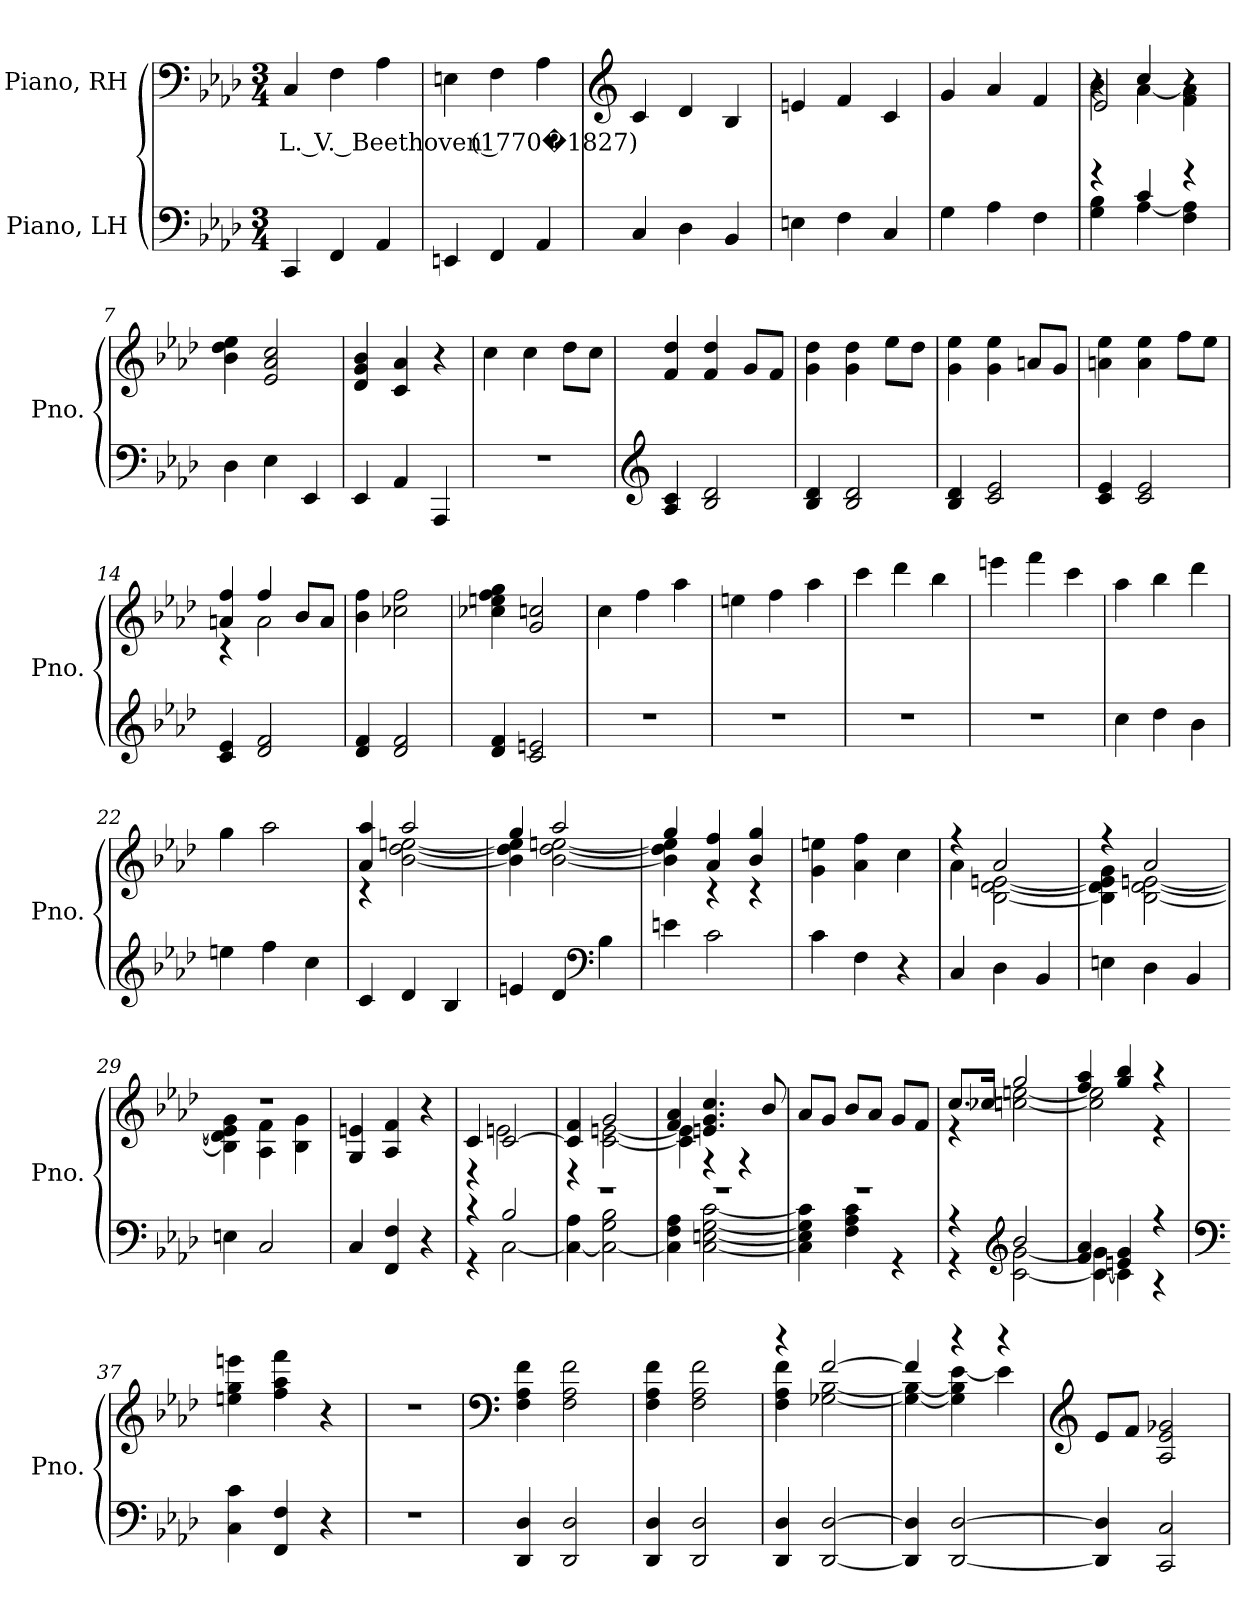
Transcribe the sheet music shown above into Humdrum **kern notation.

**kern	**kern	**text
*part2	*part1	*part1
*staff2	*staff1	*staff1
*I"Piano, LH	*I"Piano, RH	*
*I'Pno.	*I'Pno.	*
*clefF4	*clefF4	*
*k[b-e-a-d-]	*k[b-e-a-d-]	*
*M3/4	*M3/4	*
*MM178	*MM178	*
=1	=1	=1
!	!	!LO:LY:b
4CC/	4C/	L. V. Beethoven (1770�1827)
4FF/	4F\	.
4AA-/	4A-\	.
=2	=2	=2
4EEn/	4En\	.
4FF/	4F\	.
4AA-/	4A-\	.
=3	=3	=3
*	*clefG2	*
4C/	4c/	.
4D-\	4d-/	.
4BB-/	4B-/	.
=4	=4	=4
4En\	4en/	.
4F\	4f/	.
4C/	4c/	.
=5	=5	=5
4G\	4g/	.
4A-\	4a-/	.
4F\	4f/	.
!!LO:LB:g=z
=6	=6	=6
*^	*^	*
*	*	*	*^	*
4r	4G\ 4B-\	4r	4b-\	2e-/	.
4c/	[4A-\	4cc/	[4a-\	.	.
4r	4F\ 4A-\]	4r	4f\ 4a-\]	4r	.
*v	*v	*	*	*	*
*	*v	*v	*v	*
=7	=7	=7
4D-\	4b-\ 4dd-\ 4ee-\	.
4E-\	2e-/ 2a-/ 2cc/	.
4EE-/	.	.
=8	=8	=8
4EE-/	4d-/ 4g/ 4b-/	.
4AA-/	4c/ 4a-/	.
4AAA-/	4r	.
=9	=9	=9
2.r	4cc\	.
.	4cc\	.
.	8dd-\L	.
.	8cc\J	.
=10	=10	=10
*clefG2	*	*
4A-/ 4c/	4f/ 4dd-/	.
2B-/ 2d-/	4f/ 4dd-/	.
.	8g/L	.
.	8f/J	.
=11	=11	=11
4B-/ 4d-/	4g\ 4dd-\	.
2B-/ 2d-/	4g\ 4dd-\	.
.	8ee-\L	.
.	8dd-\J	.
=12	=12	=12
4B-/ 4d-/	4g\ 4ee-\	.
2c/ 2e-/	4g\ 4ee-\	.
.	8an/L	.
.	8g/J	.
!!LO:LB:g=z
=13	=13	=13
4c/ 4e-/	4an\ 4ee-\	.
2c/ 2e-/	4a\ 4ee-\	.
.	8ff\L	.
.	8ee-\J	.
=14	=14	=14
*	*^	*
4c/ 4e-/	4an/ 4ff/	4r	.
2d-/ 2f/	4ff/	2a\	.
.	8b-/L	.	.
.	8a/J	.	.
*	*v	*v	*
=15	=15	=15
4d-/ 4f/	4b-\ 4ff\	.
2d-/ 2f/	2cc-X\ 2ff\	.
=16	=16	=16
4d-/ 4f/	4cc-X\ 4een\ 4ff\ 4gg\	.
2c/ 2en/	2g/ 2ccn/	.
=17	=17	=17
2.r	4cc\	.
.	4ff\	.
.	4aa-\	.
=18	=18	=18
2.r	4een\	.
.	4ff\	.
.	4aa-\	.
=19	=19	=19
2.r	4ccc\	.
.	4ddd-\	.
.	4bb-\	.
=20	=20	=20
2.r	4eeen\	.
.	4fff\	.
.	4ccc\	.
!!LO:LB:g=z
=21	=21	=21
4cc\	4aa-\	.
4dd-\	4bb-\	.
4b-\	4ddd-\	.
=22	=22	=22
4een\	4gg\	.
4ff\	2aa-\	.
4cc\	.	.
=23	=23	=23
*	*^	*
4c/	4a-/ 4aa-/	4r	.
4d-/	2aa-/	[2b-\ [2dd-\ [2een\	.
4B-/	.	.	.
=24	=24	=24	=24
4en/	4gg/	4b-\] 4dd-\] 4ee\]	.
4d-/	2aa-/	[2b-\ [2dd-\ [2een\	.
*clefF4	*	*	*
4B-\	.	.	.
=25	=25	=25	=25
4en\	4gg/	4b-\] 4dd-\] 4ee\]	.
2c\	4a-/ 4ff/	4r	.
.	4b-/ 4gg/	4r	.
*	*v	*v	*
=26	=26	=26
4c\	4g\ 4een\	.
4F\	4a-\ 4ff\	.
4r	4cc\	.
=27	=27	=27
*	*^	*
4C/	4r	4a-\	.
4D-\	2a-/	[2B-\ [2d-\ [2en\	.
4BB-/	.	.	.
=28	=28	=28	=28
4En\	4r	4B-\] 4d-\] 4e\] 4g\	.
4D-\	2a-/	[2B-\ [2d-\ [2en\	.
4BB-/	.	.	.
!!LO:LB:g=z	!!
=29	=29	=29	=29
4En\	2.r	4B-\] 4d-\] 4e\] 4g\	.
2C/	.	4A-\ 4f\	.
.	.	4B-\ 4g\	.
*	*v	*v	*
=30	=30	=30
4C/	4G/ 4en/	.
4FF/ 4F/	4A-/ 4f/	.
4r	4r	.
=31	=31	=31
*^	*^	*
4r	4r	4c/	4r	.
2B-/	[2C\	[2c/	2en\	.
=32	=32	=32	=32	=32
2.r	4C\_ 4A-\	4c/] 4f/	4r	.
.	2C\_ 2G\ 2B-\	2g/	[2c\ [2en\	.
=33	=33	=33	=33	=33
2.r	4C\] 4F\ 4A-\	4f/ 4a-/	4c\] 4e\]	.
.	[2C\ [2En\ [2G\ [2c\	4.en/ 4.g/ 4.cc/	4r	.
.	.	.	4r	.
.	.	8b-/	.	.
*	*	*v	*v	*
=34	=34	=34	=34
2.r	4C\] 4E\] 4G\] 4c\]	8a-/L	.
.	.	8g/J	.
.	4F\ 4A-\ 4c\	8b-/L	.
.	.	8a-/J	.
.	4r	8g/L	.
.	.	8f/J	.
=35	=35	=35	=35
*	*	*^	*
4r	4r	8.cc/L	4r	.
.	.	16cc-X/Jk	.	.
*clefG2	*	*	*	*
2b-/	[2c\ [2g\	2gg/	[2ccn\ [2een\	.
!!LO:LB:g=z	!!
=36	=36	=36	=36	=36
4f/ 4a-/	4c\_ 4g\]	4ff/ 4aa-/	2cc\] 2ee\]	.
4en/ 4g/	4c\]	4gg/ 4bb-/	.	.
4r	4r	4r	4r	.
*v	*v	*	*	*
*	*v	*v	*
=37	=37	=37
*clefF4	*	*
4C\ 4c\	4een\ 4gg\ 4eeen\	.
4FF/ 4F/	4ff\ 4aa-\ 4fff\	.
4r	4r	.
=38	=38	=38
2.r	2.r	.
=39	=39	=39
*	*clefF4	*
4DD-/ 4D-/	4F\ 4A-\ 4f\	.
2DD-/ 2D-/	2F\ 2A-\ 2f\	.
=40	=40	=40
4DD-/ 4D-/	4F\ 4A-\ 4f\	.
2DD-/ 2D-/	2F\ 2A-\ 2f\	.
=41	=41	=41
*	*^	*
4DD-/ 4D-/	4r	4F\ 4A-\ 4f\	.
[2DD-/ [2D-/	[2f/	[2G-X\ [2B-\	.
=42	=42	=42	=42
4DD-/] 4D-/]	4f/]	4G-\_ 4B-\_	.
[2DD-/ [2D-/	4r	4G-\] 4B-\] [4e-\	.
.	4r	4e-\]	.
*	*v	*v	*
=43	=43	=43
*	*clefG2	*
4DD-/] 4D-/]	8e-/L	.
.	8f/J	.
2CC/ 2C/	2A-/ 2e-/ 2g-X/	.
=	=	=
*-	*-	*-
